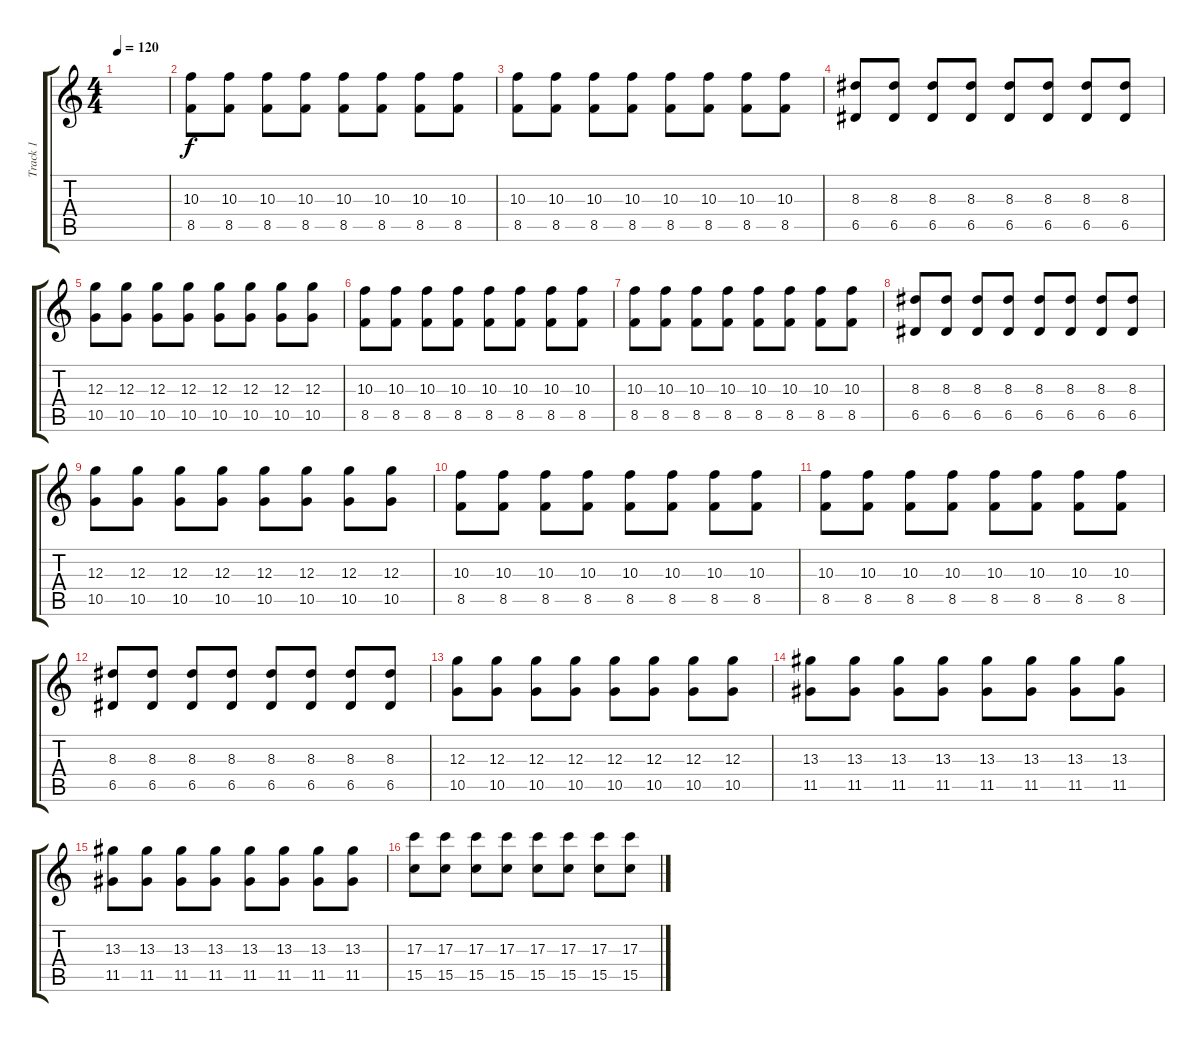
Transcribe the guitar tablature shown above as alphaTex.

\track ("Track 1" "Track 1") {instrument distortionguitar}
\staff {score tabs}
\tuning (E4 B3 G3 D3 A2 D2) {hide}
\ts (4 4)
\tempo 120
\clef g2
\ks c
|
(10.3 8.5).8 (10.3 8.5).8 (10.3 8.5).8 (10.3 8.5).8 (10.3 8.5).8 (10.3 8.5).8 (10.3 8.5).8 (10.3 8.5).8 |
(10.3 8.5).8 (10.3 8.5).8 (10.3 8.5).8 (10.3 8.5).8 (10.3 8.5).8 (10.3 8.5).8 (10.3 8.5).8 (10.3 8.5).8 |
(8.3 6.5).8 (8.3 6.5).8 (8.3 6.5).8 (8.3 6.5).8 (8.3 6.5).8 (8.3 6.5).8 (8.3 6.5).8 (8.3 6.5).8 |
(12.3 10.5).8 (12.3 10.5).8 (12.3 10.5).8 (12.3 10.5).8 (12.3 10.5).8 (12.3 10.5).8 (12.3 10.5).8 (12.3 10.5).8 |
(10.3 8.5).8 (10.3 8.5).8 (10.3 8.5).8 (10.3 8.5).8 (10.3 8.5).8 (10.3 8.5).8 (10.3 8.5).8 (10.3 8.5).8 |
(10.3 8.5).8 (10.3 8.5).8 (10.3 8.5).8 (10.3 8.5).8 (10.3 8.5).8 (10.3 8.5).8 (10.3 8.5).8 (10.3 8.5).8 |
(8.3 6.5).8 (8.3 6.5).8 (8.3 6.5).8 (8.3 6.5).8 (8.3 6.5).8 (8.3 6.5).8 (8.3 6.5).8 (8.3 6.5).8 |
(12.3 10.5).8 (12.3 10.5).8 (12.3 10.5).8 (12.3 10.5).8 (12.3 10.5).8 (12.3 10.5).8 (12.3 10.5).8 (12.3 10.5).8 |
(10.3 8.5).8 (10.3 8.5).8 (10.3 8.5).8 (10.3 8.5).8 (10.3 8.5).8 (10.3 8.5).8 (10.3 8.5).8 (10.3 8.5).8 |
(10.3 8.5).8 (10.3 8.5).8 (10.3 8.5).8 (10.3 8.5).8 (10.3 8.5).8 (10.3 8.5).8 (10.3 8.5).8 (10.3 8.5).8 |
(8.3 6.5).8 (8.3 6.5).8 (8.3 6.5).8 (8.3 6.5).8 (8.3 6.5).8 (8.3 6.5).8 (8.3 6.5).8 (8.3 6.5).8 |
(12.3 10.5).8 (12.3 10.5).8 (12.3 10.5).8 (12.3 10.5).8 (12.3 10.5).8 (12.3 10.5).8 (12.3 10.5).8 (12.3 10.5).8 |
(13.3 11.5).8 (13.3 11.5).8 (13.3 11.5).8 (13.3 11.5).8 (13.3 11.5).8 (13.3 11.5).8 (13.3 11.5).8 (13.3 11.5).8 |
(13.3 11.5).8 (13.3 11.5).8 (13.3 11.5).8 (13.3 11.5).8 (13.3 11.5).8 (13.3 11.5).8 (13.3 11.5).8 (13.3 11.5).8 |
(17.3 15.5).8 (17.3 15.5).8 (17.3 15.5).8 (17.3 15.5).8 (17.3 15.5).8 (17.3 15.5).8 (17.3 15.5).8 (17.3 15.5).8
